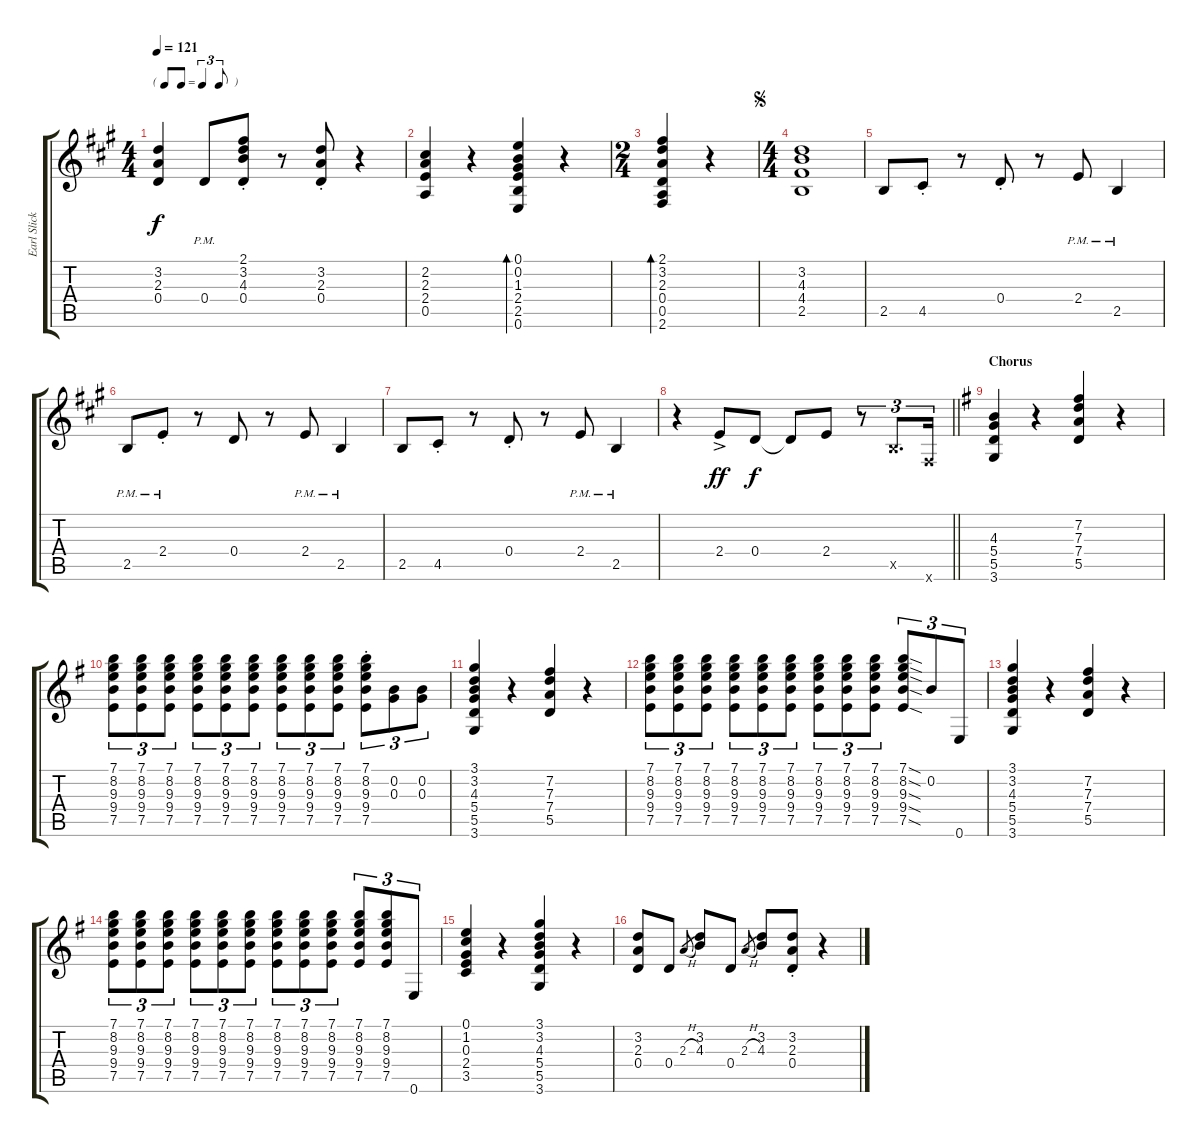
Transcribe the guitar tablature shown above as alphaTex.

\track ("Earl Slick - Electric Guitar" "Earl Slick") {instrument electricguitarclean}
\staff {score tabs}
\tuning (E4 B3 G3 D3 A2 E2) {hide}
\ts (4 4)
\tf triplet8th
\tempo 121
\clef g2
\ks a
(3.2 2.3 0.4).4{dy f} 0.4{pm}.8 (2.1{st} 3.2{st} 4.3{st} 0.4{st}).8 r.8 (3.2{st} 2.3{st} 0.4{st}).8 r.4 |
(2.2 2.3 2.4 0.5).4 r.4 (0.1 0.2 1.3 2.4 2.5 0.6).4{bd 30} r.4 |
\ts (2 4)
(2.1 3.2 2.3 0.4 0.5 2.6).4{bd 30} r.4 |
\ts (4 4)
\jump segno
(3.2 4.3 4.4 2.5).1 |
2.5.8 4.5{st}.8 r.8 0.4{st}.8 r.8 2.4{pm}.8 2.5{pm}.4 |
2.5{pm}.8 2.4{pm st}.8 r.8 0.4.8 r.8 2.4{pm}.8 2.5{pm}.4 |
2.5.8 4.5{st}.8 r.8 0.4{st}.8 r.8 2.4{pm}.8 2.5{pm}.4 |
\barLineRight lightlight
r.4 2.4{ac}.8{dy ff} 0.4.8{dy f} 0.4{t}.8 2.4.8 r.8{tu (3 2)} 2.5{x}.8{d tu (3 2)} 2.6{x}.16{tu (3 2)} |
\section ("" "Chorus")
\ks g
(4.3 5.4 5.5 3.6).4 r.4 (7.2 7.3 7.4 5.5).4 r.4 |
(7.1 8.2 9.3 9.4 7.5).8{tu (3 2)} (7.1 8.2 9.3 9.4 7.5).8{tu (3 2)} (7.1 8.2 9.3 9.4 7.5).8{tu (3 2)} (7.1 8.2 9.3 9.4 7.5).8{tu (3 2)} (7.1 8.2 9.3 9.4 7.5).8{tu (3 2)} (7.1 8.2 9.3 9.4 7.5).8{tu (3 2)} (7.1 8.2 9.3 9.4 7.5).8{tu (3 2)} (7.1 8.2 9.3 9.4 7.5).8{tu (3 2)} (7.1 8.2 9.3 9.4 7.5).8{tu (3 2)} (7.1{st} 8.2{st} 9.3{st} 9.4{st} 7.5{st}).8{tu (3 2)} (0.2 0.3).8{tu (3 2)} (0.2 0.3).8{tu (3 2)} |
(3.1 3.2 4.3 5.4 5.5 3.6).4 r.4 (7.2 7.3 7.4 5.5).4 r.4 |
(7.1 8.2 9.3 9.4 7.5).8{tu (3 2)} (7.1 8.2 9.3 9.4 7.5).8{tu (3 2)} (7.1 8.2 9.3 9.4 7.5).8{tu (3 2)} (7.1 8.2 9.3 9.4 7.5).8{tu (3 2)} (7.1 8.2 9.3 9.4 7.5).8{tu (3 2)} (7.1 8.2 9.3 9.4 7.5).8{tu (3 2)} (7.1 8.2 9.3 9.4 7.5).8{tu (3 2)} (7.1 8.2 9.3 9.4 7.5).8{tu (3 2)} (7.1 8.2 9.3 9.4 7.5).8{tu (3 2)} (7.1{sod} 8.2{sod} 9.3{sod} 9.4{sod} 7.5{sod}).8{tu (3 2)} 0.2.8{tu (3 2)} 0.6.8{tu (3 2)} |
(3.1 3.2 4.3 5.4 5.5 3.6).4 r.4 (7.2 7.3 7.4 5.5).4 r.4 |
(7.1 8.2 9.3 9.4 7.5).8{tu (3 2)} (7.1 8.2 9.3 9.4 7.5).8{tu (3 2)} (7.1 8.2 9.3 9.4 7.5).8{tu (3 2)} (7.1 8.2 9.3 9.4 7.5).8{tu (3 2)} (7.1 8.2 9.3 9.4 7.5).8{tu (3 2)} (7.1 8.2 9.3 9.4 7.5).8{tu (3 2)} (7.1 8.2 9.3 9.4 7.5).8{tu (3 2)} (7.1 8.2 9.3 9.4 7.5).8{tu (3 2)} (7.1 8.2 9.3 9.4 7.5).8{tu (3 2)} (7.1 8.2 9.3 9.4 7.5).8{tu (3 2)} (7.1 8.2 9.3 9.4 7.5).8{tu (3 2)} 0.6.8{tu (3 2)} |
(0.1 1.2 0.3 2.4 3.5).4 r.4 (3.1 3.2 4.3 5.4 5.5 3.6).4 r.4 |
(3.2 2.3 0.4).8 0.4.8 2.3{h}.8{gr} (3.2 4.3).8 0.4.8 2.3{h}.8{gr} (3.2 4.3).8 (3.2{st} 2.3{st} 0.4{st}).8 r.4
